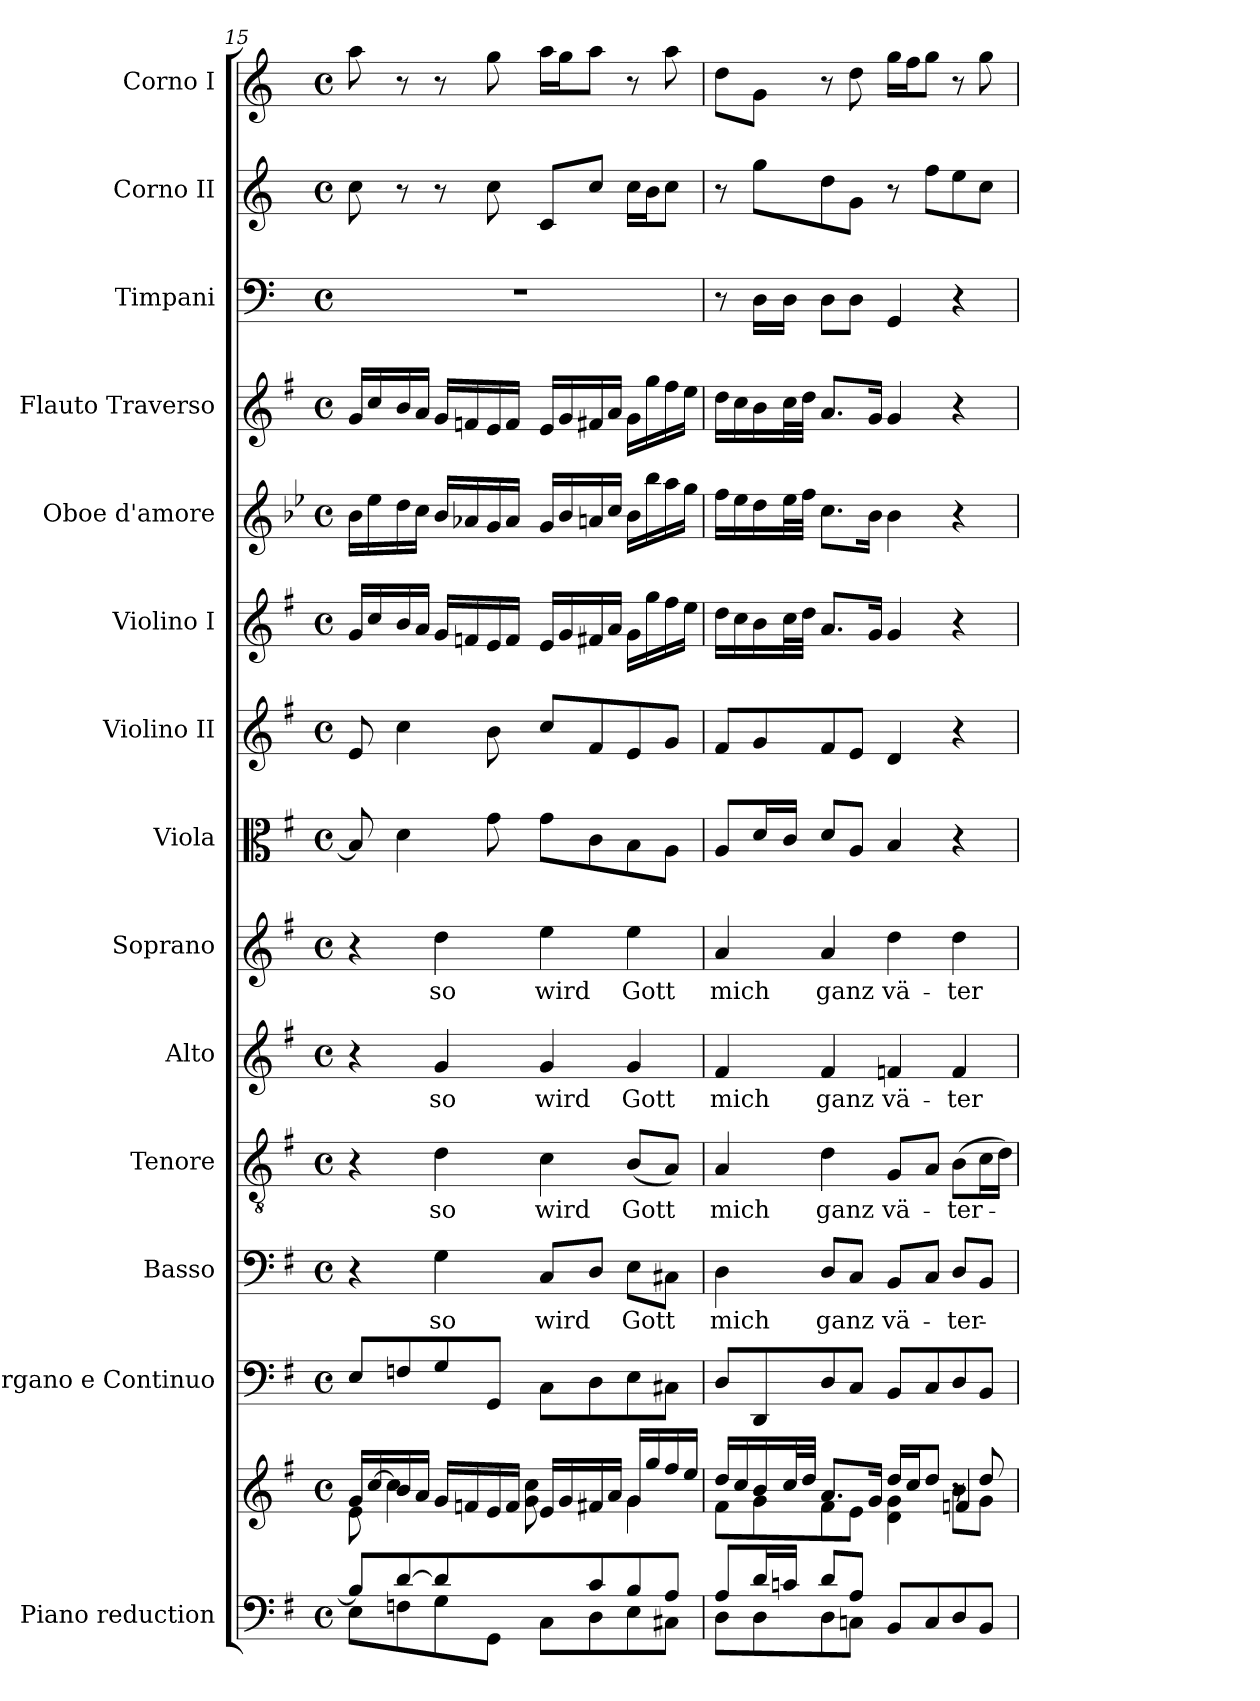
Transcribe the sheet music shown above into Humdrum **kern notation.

**kern	**kern	**kern	**kern	**text	**kern	**text	**kern	**text	**kern	**text	**kern	**kern	**kern	**kern	**kern	**kern	**kern	**kern
*part14	*part14	*part13	*part12	*part12	*part11	*part11	*part10	*part10	*part9	*part9	*part8	*part7	*part6	*part5	*part4	*part3	*part2	*part1
*staff15	*staff14	*staff13	*staff12	*staff12	*staff11	*staff11	*staff10	*staff10	*staff9	*staff9	*staff8	*staff7	*staff6	*staff5	*staff4	*staff3	*staff2	*staff1
*I"Piano reduction	*	*I"Organo e Continuo	*I"Basso	*	*I"Tenore	*	*I"Alto	*	*I"Soprano	*	*I"Viola	*I"Violino II	*I"Violino I	*I"Oboe d'amore	*I"Flauto Traverso	*I"Timpani	*I"Corno II	*I"Corno I
*I'Pno	*	*	*	*	*	*	*	*	*	*	*	*	*	*I'Ob	*I'Fl	*I'Timp	*	*
*clefF4	*clefG2	*clefF4	*clefF4	*	*clefGv2	*	*clefG2	*	*clefG2	*	*clefC3	*clefG2	*clefG2	*clefG2	*clefG2	*clefF4	*clefG2	*clefG2
*	*	*	*	*	*	*	*	*	*	*	*	*	*	*ITrd2c3	*	*	*ITrd3c5	*ITrd3c5
*k[f#]	*k[f#]	*k[f#]	*k[f#]	*	*k[f#]	*	*k[f#]	*	*k[f#]	*	*k[f#]	*k[f#]	*k[f#]	*k[f#]	*k[f#]	*k[]	*k[f#]	*k[f#]
*M4/4	*M4/4	*M4/4	*M4/4	*	*M4/4	*	*M4/4	*	*M4/4	*	*M4/4	*M4/4	*M4/4	*M4/4	*M4/4	*M4/4	*M4/4	*M4/4
*met(c)	*met(c)	*met(c)	*met(c)	*	*met(c)	*	*met(c)	*	*met(c)	*	*met(c)	*met(c)	*met(c)	*met(c)	*met(c)	*met(c)	*met(c)	*met(c)
=15	=15	=15	=15	=15	=15	=15	=15	=15	=15	=15	=15	=15	=15	=15	=15	=15	=15	=15
*^	*^	*	*	*	*	*	*	*	*	*	*	*	*	*	*	*	*	*
*	*	*	*^	*	*	*	*	*	*	*	*	*	*	*	*	*	*	*	*	*
8B/L]	8E\L	16g/LL	8e\	4.ryy	8E/L	4r	.	4r	.	4r	.	4r	.	8B/]	8e/	16g/LL	16g\LL	16g/LL	1r	8g\	8ee\
.	.	[16cc/	.	.	.	.	.	.	.	.	.	.	.	.	.	16cc/	16cc\	16cc/	.	.	.
[8d/	8Fn\	16b/	4cc\]	.	8Fn/	.	.	.	.	.	.	.	.	4d\	4cc\	16b/	16b\	16b/	.	8r	8r
.	.	16a/JJ	.	.	.	.	.	.	.	.	.	.	.	.	.	16a/JJ	16a\JJ	16a/JJ	.	.	.
!	!	!	!	!	!	!	!LO:LY:b	!	!LO:LY:b	!	!LO:LY:b	!	!LO:LY:b	!	!	!	!	!	!	!	!
8d/]	8G\	16g/LL	.	.	8G/	4G\	so	4d\	so	4g/	so	4dd\	so	.	.	16g/LL	16g/LL	16g/LL	.	8r	8r
.	.	16fn/	.	.	.	.	.	.	.	.	.	.	.	.	.	16fn/	16fn/	16fn/	.	.	.
4ryy	8GG\J	16e/	8ryy	8g\ 8b\J	8GG/J	.	.	.	.	.	.	.	.	8g\	8b\	16e/	16e/	16e/	.	8g\	8dd\
.	.	16f/JJ	.	.	.	.	.	.	.	.	.	.	.	.	.	16f/JJ	16f/JJ	16f/JJ	.	.	.
!	!	!	!	!	!	!	!LO:LY:b	!	!LO:LY:b	!	!LO:LY:b	!	!LO:LY:b	!	!	!	!	!	!	!	!
.	8C\L	16e/LL	4ryy	8g\ 8cc\L	8C\L	8C/L	wird	4c\	wird	4g/	wird	4ee\	wird	8g\L	8cc/L	16e/LL	16e/LL	16e/LL	.	8G/L	16ee\LL
.	.	16g/	.	.	.	.	.	.	.	.	.	.	.	.	.	16g/	16g/	16g/	.	.	16dd\J
8c/	8D\	16f#X/	.	4.ryy	8D\	8D/J	.	.	.	.	.	.	.	8c\	8f#/	16f#X/	16f#X/	16f#X/	.	8g/J	8ee\J
.	.	16a/JJ	.	.	.	.	.	.	.	.	.	.	.	.	.	16a/JJ	16a/JJ	16a/JJ	.	.	.
!	!	!	!	!	!	!	!LO:LY:b	!	!LO:LY:b	!	!LO:LY:b	!	!LO:LY:b	!	!	!	!	!	!	!	!
8B/	8E\	16g/LL	4g\	.	8E\	8E\L	Gott	(8B/L	Gott	4g/	Gott	4ee\	Gott	8B\	8e/	16g\LL	16g\LL	16g\LL	.	16g\LL	8r
.	.	16gg/	.	.	.	.	.	.	.	.	.	.	.	.	.	16gg\	16gg\	16gg\	.	16f#\J	.
8A/J	8C#X\J	16ff#/	.	.	8C#X\J	8C#X\J	.	8A/J)	.	.	.	.	.	8A\J	8g/J	16ff#\	16ff#\	16ff#\	.	8g\J	8ee\
.	.	16ee/JJ	.	.	.	.	.	.	.	.	.	.	.	.	.	16ee\JJ	16ee\JJ	16ee\JJ	.	.	.
!!LO:PB:g=z
=16	=16	=16	=16	=16	=16	=16	=16	=16	=16	=16	=16	=16	=16	=16	=16	=16	=16	=16	=16	=16	=16
!	!	!	!	!	!	!	!LO:LY:b	!	!LO:LY:b	!	!LO:LY:b	!	!LO:LY:b	!	!	!	!	!	!	!	!
8A/L	8D\L	16dd/LL	8f#\L	2.ryy	8D/L	4D\	mich	4A/	mich	4f#/	mich	4a/	mich	8A/L	8f#/L	16dd\LL	16dd\LL	16dd\LL	8r	8r	8a\L
.	.	16cc/	.	.	.	.	.	.	.	.	.	.	.	.	.	16cc\	16cc\	16cc\	.	.	.
16d/L	8D\	16b/	8g\	.	8DD/	.	.	.	.	.	.	.	.	16d/L	8g/	16b\	16b\	16b\	16D\LL	8dd\L	8d\J
16cn/JJ	.	32cc/L	.	.	.	.	.	.	.	.	.	.	.	16c/JJ	.	32cc\L	32cc\L	32cc\L	16D\JJ	.	.
.	.	32dd/JJJ	.	.	.	.	.	.	.	.	.	.	.	.	.	32dd\JJJ	32dd\JJJ	32dd\JJJ	.	.	.
!	!	!	!	!	!	!	!LO:LY:b	!	!LO:LY:b	!	!LO:LY:b	!	!LO:LY:b	!	!	!	!	!	!	!	!
8d/L	8D\	8.a/L	8f#\	.	8D/	8D/L	ganz	4d\	ganz	4f#/	ganz	4a/	ganz	8d/L	8f#/	8.a/L	8.a\L	8.a/L	8D\L	8a\	8r
8A/J	8Cn\J	.	8e\J	.	8C/J	8C/J	.	.	.	.	.	.	.	8A/J	8e/J	.	.	.	8D\J	8d\J	8a\
.	.	16g/Jk	.	.	.	.	.	.	.	.	.	.	.	.	.	16g/Jk	16g\Jk	16g/Jk	.	.	.
!	!	!	!	!	!	!	!LO:LY:b	!	!LO:LY:b	!	!LO:LY:b	!	!LO:LY:b	!	!	!	!	!	!	!	!
4ryy	8BB/L	16dd/LL	4d\ 4g\	.	8BB/L	8BB/L	vä-	8G/L	vä-	4fn/	vä-	4dd\	vä-	4B/	4d/	4g/	4g\	4g/	4GG/	8r	16dd\LL
.	.	16cc/J	.	.	.	.	.	.	.	.	.	.	.	.	.	.	.	.	.	.	16cc\J
.	8C/	8dd/J	.	.	8C/	8C/J	.	8A/J	.	.	.	.	.	.	.	.	.	.	.	8cc\L	8dd\J
!	!	!	!	!	!	!	!LO:LY:b	!	!LO:LY:b	!	!LO:LY:b	!	!LO:LY:b	!	!	!	!	!	!	!	!
4ryy	8D/	8r	8b\L	4fn/	8D/	8D/L	-ter-	(8B\L	-ter-	4f/	-ter-	4dd\	-ter-	4r	4r	4r	4r	4r	4r	8b\	8r
.	8BB/J	8dd/	8g\J	.	8BB/J	8BB/J	.	16c\L	.	.	.	.	.	.	.	.	.	.	.	8g\J	8dd\
.	.	.	.	.	.	.	.	16d\JJ)	.	.	.	.	.	.	.	.	.	.	.	.	.
*v	*v	*	*	*	*	*	*	*	*	*	*	*	*	*	*	*	*	*	*	*	*
*	*v	*v	*v	*	*	*	*	*	*	*	*	*	*	*	*	*	*	*	*	*
=	=	=	=	=	=	=	=	=	=	=	=	=	=	=	=	=	=	=
*-	*-	*-	*-	*-	*-	*-	*-	*-	*-	*-	*-	*-	*-	*-	*-	*-	*-	*-
